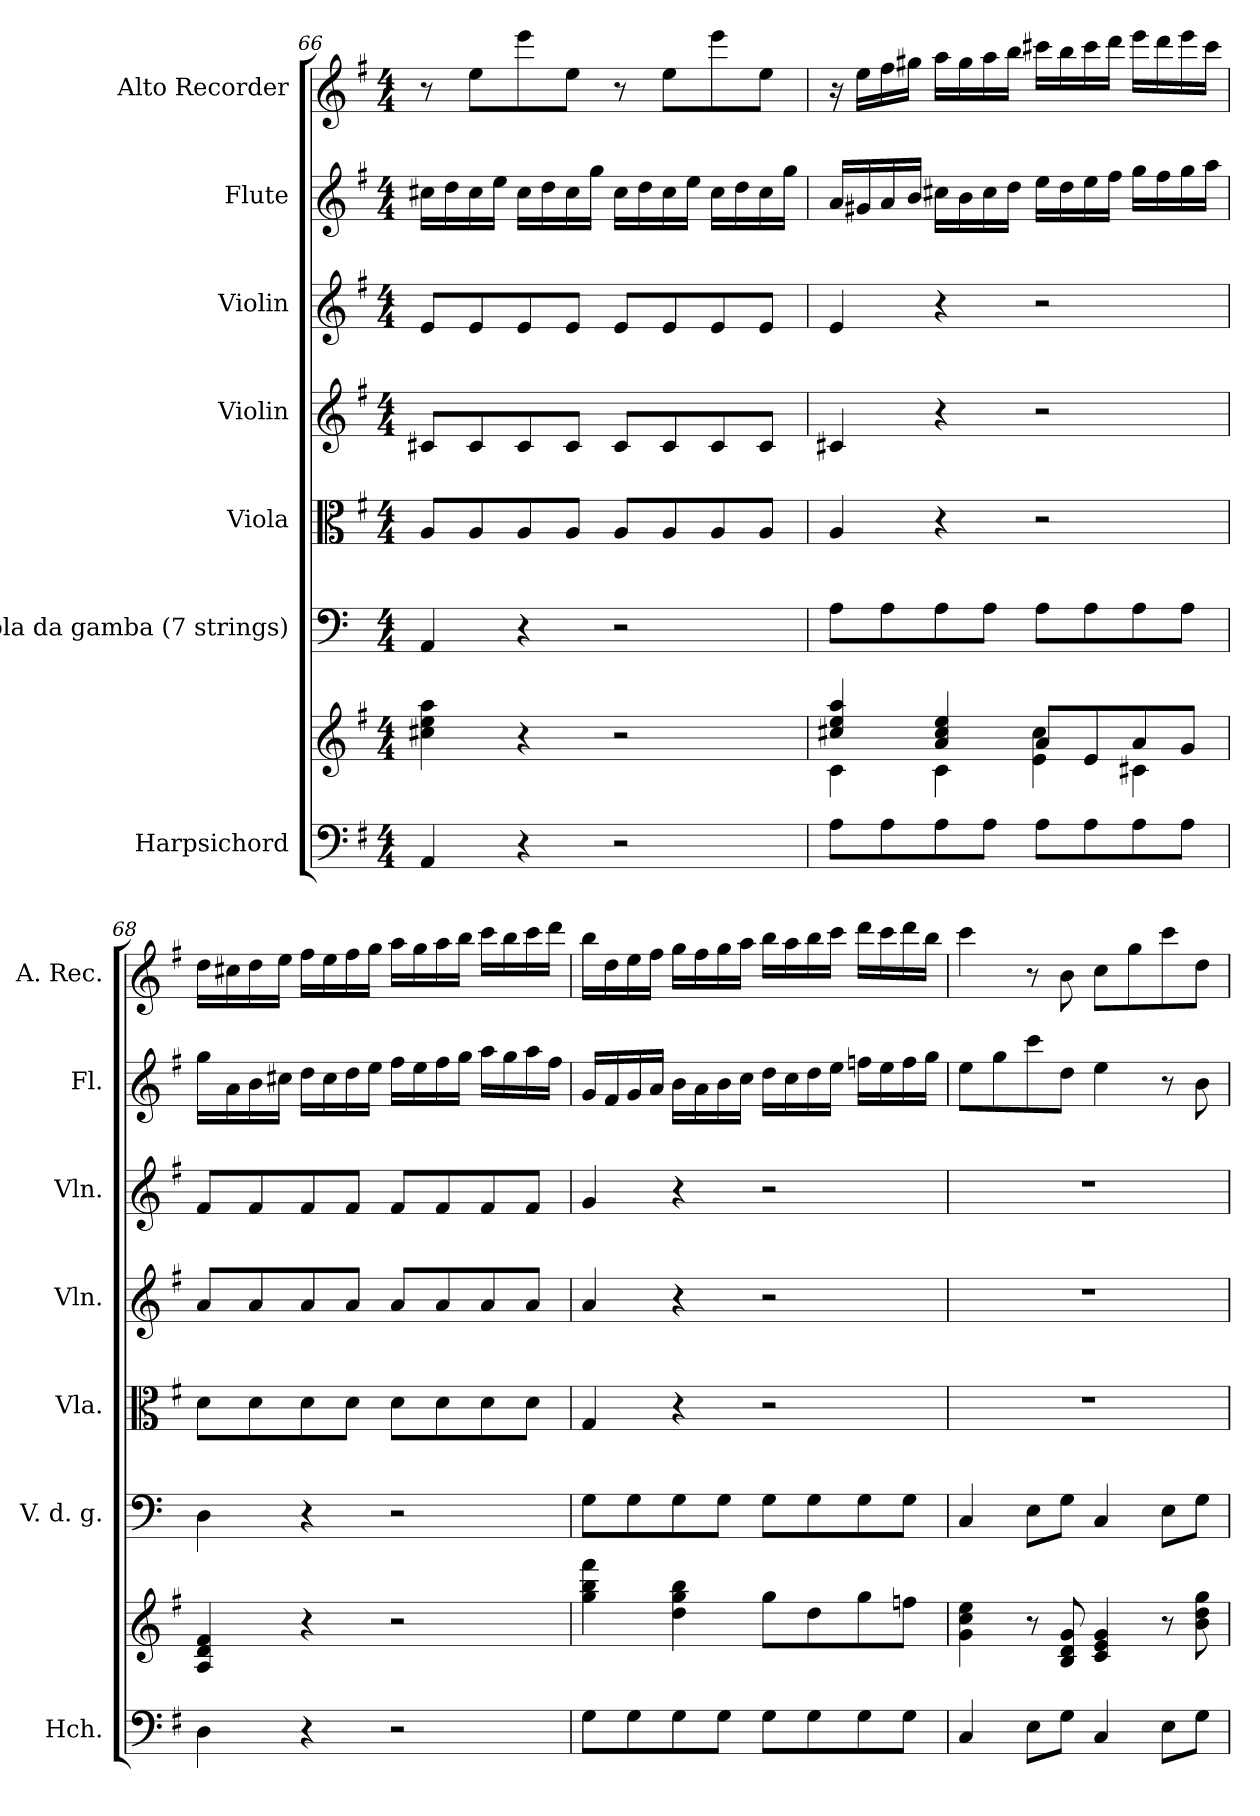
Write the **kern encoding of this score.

**kern	**kern	**kern	**kern	**kern	**kern	**kern	**kern
*part7	*part7	*part6	*part5	*part4	*part3	*part2	*part1
*staff8	*staff7	*staff6	*staff5	*staff4	*staff3	*staff2	*staff1
*I"Harpsichord	*	*I"Viola da gamba (7 strings)	*I"Viola	*I"Violin	*I"Violin	*I"Flute	*I"Alto Recorder
*I'Hch.	*	*I'V. d. g.	*I'Vla.	*I'Vln.	*I'Vln.	*I'Fl.	*I'A. Rec.
*clefF4	*clefG2	*clefF4	*clefC3	*clefG2	*clefG2	*clefG2	*clefG2
*k[f#]	*k[f#]	*k[]	*k[f#]	*k[f#]	*k[f#]	*k[f#]	*k[f#]
*M4/4	*M4/4	*M4/4	*M4/4	*M4/4	*M4/4	*M4/4	*M4/4
=66	=66	=66	=66	=66	=66	=66	=66
4AA/	4cc#X\ 4ee\ 4aa\	4AA/	8A/L	8c#X/L	8e/L	16cc#X\LL	8r
.	.	.	.	.	.	16dd\	.
.	.	.	8A/	8c#/	8e/	16cc#\	8ee\L
.	.	.	.	.	.	16ee\JJ	.
4r	4r	4r	8A/	8c#/	8e/	16cc#\LL	8eee\
.	.	.	.	.	.	16dd\	.
.	.	.	8A/J	8c#/J	8e/J	16cc#\	8ee\J
.	.	.	.	.	.	16gg\JJ	.
2r	2r	2r	8A/L	8c#/L	8e/L	16cc#\LL	8r
.	.	.	.	.	.	16dd\	.
.	.	.	8A/	8c#/	8e/	16cc#\	8ee\L
.	.	.	.	.	.	16ee\JJ	.
.	.	.	8A/	8c#/	8e/	16cc#\LL	8eee\
.	.	.	.	.	.	16dd\	.
.	.	.	8A/J	8c#/J	8e/J	16cc#\	8ee\J
.	.	.	.	.	.	16gg\JJ	.
!!LO:PB:g=z
=67	=67	=67	=67	=67	=67	=67	=67
*	*^	*	*	*	*	*	*
8A\L	4cc#X/ 4ee/ 4aa/	4c\	8A\L	4A/	4c#X/	4e/	16a/LL	16r
.	.	.	.	.	.	.	16g#X/	16ee\LL
8A\	.	.	8A\	.	.	.	16a/	16ff#\
.	.	.	.	.	.	.	16b/JJ	16gg#X\JJ
8A\	4a/ 4cc#/ 4ee/	4c\	8A\	4r	4r	4r	16cc#X\LL	16aa\LL
.	.	.	.	.	.	.	16b\	16gg#\
8A\J	.	.	8A\J	.	.	.	16cc#\	16aa\
.	.	.	.	.	.	.	16dd\JJ	16bb\JJ
8A\L	8a/L	4e\ 4cc#\	8A\L	2r	2r	2r	16ee\LL	16ccc#X\LL
.	.	.	.	.	.	.	16dd\	16bb\
8A\	8e/	.	8A\	.	.	.	16ee\	16ccc#\
.	.	.	.	.	.	.	16ff#\JJ	16ddd\JJ
8A\	8a/	4c#X\	8A\	.	.	.	16gg\LL	16eee\LL
.	.	.	.	.	.	.	16ff#\	16ddd\
8A\J	8g/J	.	8A\J	.	.	.	16gg\	16eee\
.	.	.	.	.	.	.	16aa\JJ	16ccc#\JJ
*	*v	*v	*	*	*	*	*	*
!!LO:PB:g=z
=68	=68	=68	=68	=68	=68	=68	=68
4D\	4A/ 4d/ 4f#/	4D\	8d\L	8a/L	8f#/L	16gg\LL	16dd\LL
.	.	.	.	.	.	16a\	16cc#X\
.	.	.	8d\	8a/	8f#/	16b\	16dd\
.	.	.	.	.	.	16cc#X\JJ	16ee\JJ
4r	4r	4r	8d\	8a/	8f#/	16dd\LL	16ff#\LL
.	.	.	.	.	.	16cc#\	16ee\
.	.	.	8d\J	8a/J	8f#/J	16dd\	16ff#\
.	.	.	.	.	.	16ee\JJ	16gg\JJ
2r	2r	2r	8d\L	8a/L	8f#/L	16ff#\LL	16aa\LL
.	.	.	.	.	.	16ee\	16gg\
.	.	.	8d\	8a/	8f#/	16ff#\	16aa\
.	.	.	.	.	.	16gg\JJ	16bb\JJ
.	.	.	8d\	8a/	8f#/	16aa\LL	16ccc\LL
.	.	.	.	.	.	16gg\	16bb\
.	.	.	8d\J	8a/J	8f#/J	16aa\	16ccc\
.	.	.	.	.	.	16ff#\JJ	16ddd\JJ
=69	=69	=69	=69	=69	=69	=69	=69
8G\L	4gg\ 4bb\ 4fff#\	8G\L	4G/	4a/	4g/	16g/LL	16bb\LL
.	.	.	.	.	.	16f#/	16dd\
8G\	.	8G\	.	.	.	16g/	16ee\
.	.	.	.	.	.	16a/JJ	16ff#\JJ
8G\	4dd\ 4gg\ 4bb\	8G\	4r	4r	4r	16b\LL	16gg\LL
.	.	.	.	.	.	16a\	16ff#\
8G\J	.	8G\J	.	.	.	16b\	16gg\
.	.	.	.	.	.	16cc\JJ	16aa\JJ
8G\L	8gg\L	8G\L	2r	2r	2r	16dd\LL	16bb\LL
.	.	.	.	.	.	16cc\	16aa\
8G\	8dd\	8G\	.	.	.	16dd\	16bb\
.	.	.	.	.	.	16ee\JJ	16ccc\JJ
8G\	8gg\	8G\	.	.	.	16ffn\LL	16ddd\LL
.	.	.	.	.	.	16ee\	16ccc\
8G\J	8ffn\J	8G\J	.	.	.	16ff\	16ddd\
.	.	.	.	.	.	16gg\JJ	16bb\JJ
!!LO:PB:g=z
=70	=70	=70	=70	=70	=70	=70	=70
4C/	4g\ 4cc\ 4ee\	4C/	1r	1r	1r	8ee\L	4ccc\
.	.	.	.	.	.	8gg\	.
8E\L	8r	8E\L	.	.	.	8ccc\	8r
8G\J	8B/ 8d/ 8g/	8G\J	.	.	.	8dd\J	8b\
4C/	4c/ 4e/ 4g/	4C/	.	.	.	4ee\	8cc\L
.	.	.	.	.	.	.	8gg\
8E\L	8r	8E\L	.	.	.	8r	8ccc\
8G\J	8b\ 8dd\ 8gg\	8G\J	.	.	.	8b\	8dd\J
=	=	=	=	=	=	=	=
*-	*-	*-	*-	*-	*-	*-	*-
